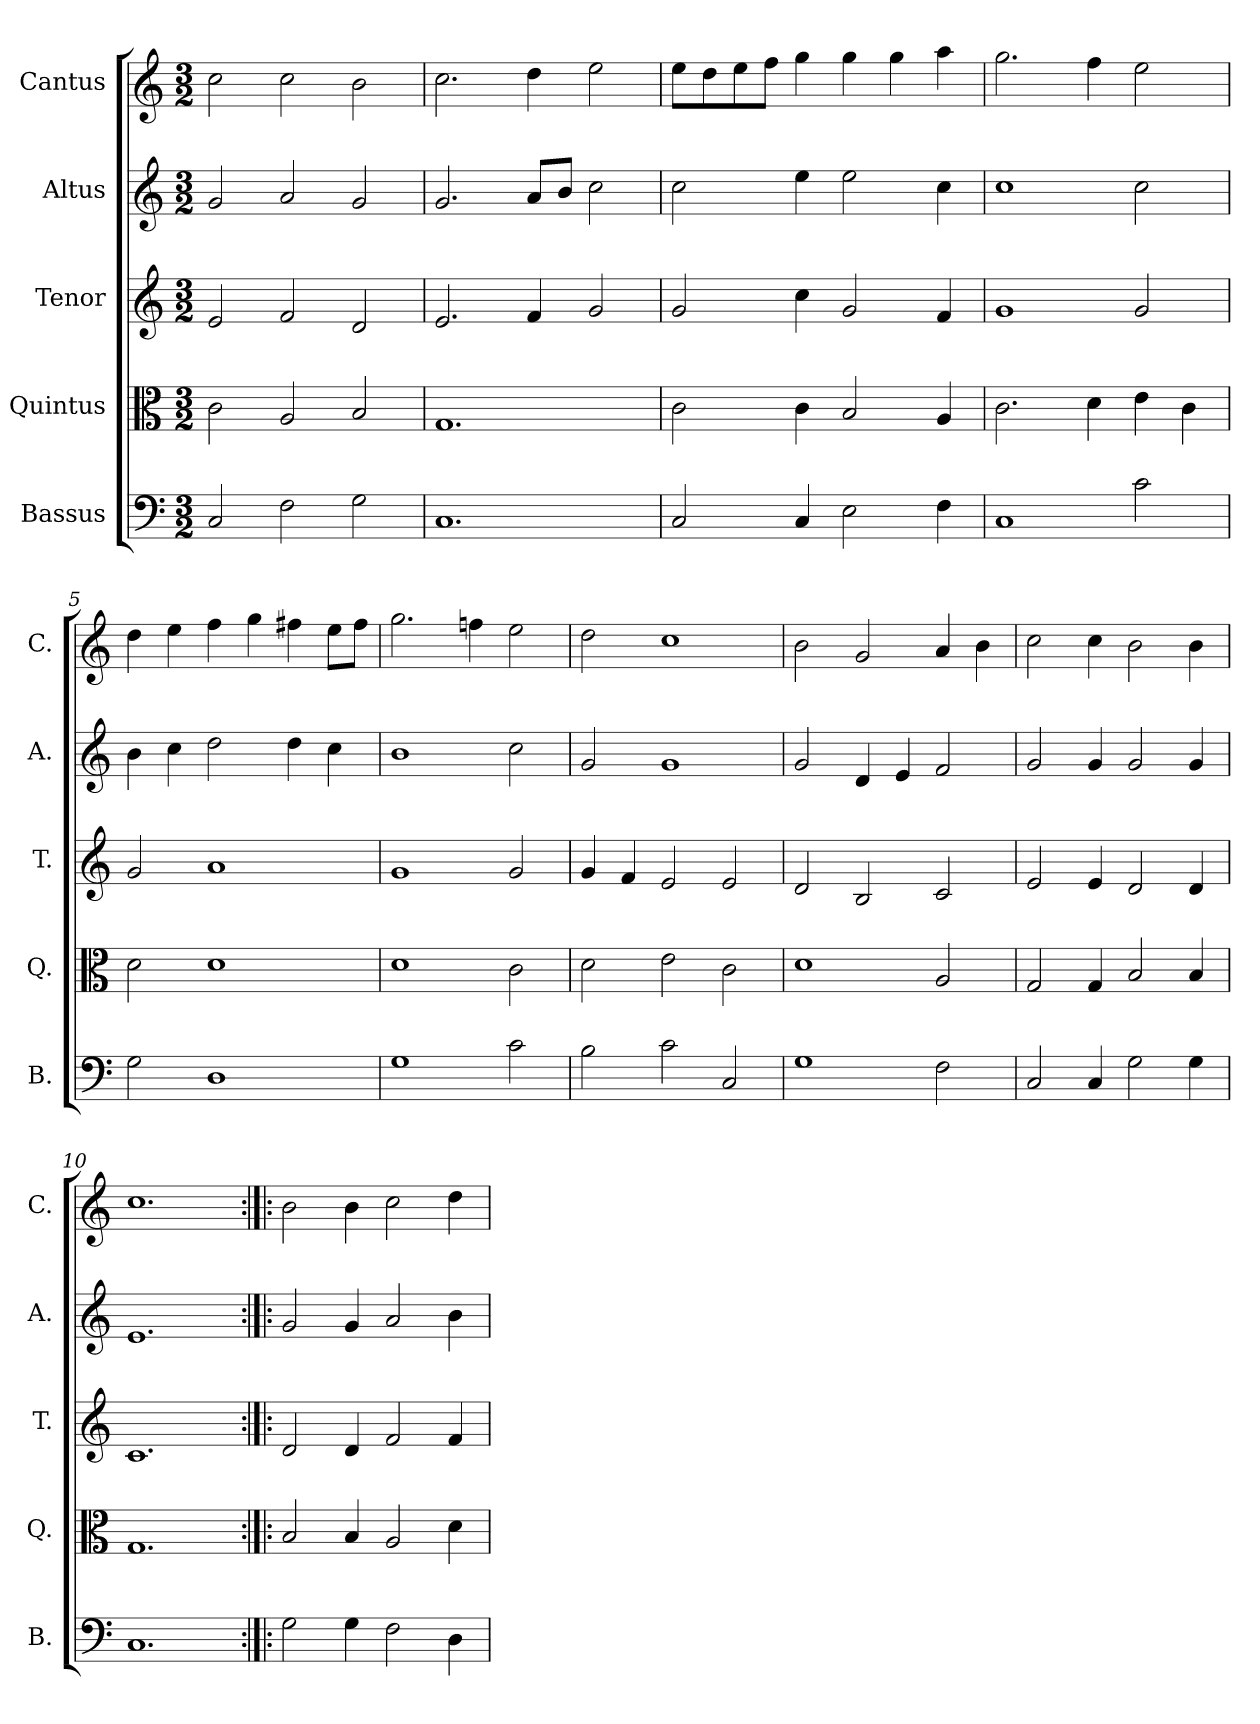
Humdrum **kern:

**kern	**kern	**kern	**kern	**kern
*part5	*part4	*part3	*part2	*part1
*staff5	*staff4	*staff3	*staff2	*staff1
*I"Bassus	*I"Quintus	*I"Tenor	*I"Altus	*I"Cantus
*I'B.	*I'Q.	*I'T.	*I'A.	*I'C.
*clefF4	*clefC3	*clefG2	*clefG2	*clefG2
*k[]	*k[]	*k[]	*k[]	*k[]
*C:	*C:	*C:	*C:	*C:
*M3/2	*M3/2	*M3/2	*M3/2	*M3/2
=1	=1	=1	=1	=1
2C/	2c\	2e/	2g/	2cc\
2F\	2A/	2f/	2a/	2cc\
2G\	2B/	2d/	2g/	2b\
=2	=2	=2	=2	=2
1.C/	1.G/	2.e/	2.g/	2.cc\
.	.	4f/	8a/L	4dd\
.	.	.	8b/J	.
.	.	2g/	2cc\	2ee\
=3	=3	=3	=3	=3
2C/	2c\	2g/	2cc\	8ee\L
.	.	.	.	8dd\
.	.	.	.	8ee\
.	.	.	.	8ff\J
4C/	4c\	4cc\	4ee\	4gg\
2E\	2B/	2g/	2ee\	4gg\
.	.	.	.	4gg\
4F\	4A/	4f/	4cc\	4aa\
=4	=4	=4	=4	=4
1C/	2.c\	1g/	1cc\	2.gg\
.	4d\	.	.	4ff\
2c\	4e\	2g/	2cc\	2ee\
.	4c\	.	.	.
=5	=5	=5	=5	=5
2G\	2d\	2g/	4b\	4dd\
.	.	.	4cc\	4ee\
1D\	1d\	1a/	2dd\	4ff\
.	.	.	.	4gg\
.	.	.	4dd\	4ff#X\
.	.	.	4cc\	8ee\L
.	.	.	.	8ff#\J
=6	=6	=6	=6	=6
1G\	1d\	1g/	1b\	2.gg\
.	.	.	.	4ffn\
2c\	2c\	2g/	2cc\	2ee\
=7	=7	=7	=7	=7
2B\	2d\	4g/	2g/	2dd\
.	.	4f/	.	.
2c\	2e\	2e/	1g/	1cc\
2C/	2c\	2e/	.	.
=8	=8	=8	=8	=8
1G\	1d\	2d/	2g/	2b\
.	.	2B/	4d/	2g/
.	.	.	4e/	.
2F\	2A/	2c/	2f/	4a/
.	.	.	.	4b\
=9	=9	=9	=9	=9
2C/	2G/	2e/	2g/	2cc\
4C/	4G/	4e/	4g/	4cc\
2G\	2B/	2d/	2g/	2b\
4G\	4B/	4d/	4g/	4b\
=10	=10	=10	=10	=10
1.C/	1.G/	1.c/	1.e/	1.cc\
!!LO:LB:g=z
=11:|!|:	=11:|!|:	=11:|!|:	=11:|!|:	=11:|!|:
2G\	2B/	2d/	2g/	2b\
4G\	4B/	4d/	4g/	4b\
2F\	2A/	2f/	2a/	2cc\
4D\	4d\	4f/	4b\	4dd\
=	=	=	=	=
*-	*-	*-	*-	*-
